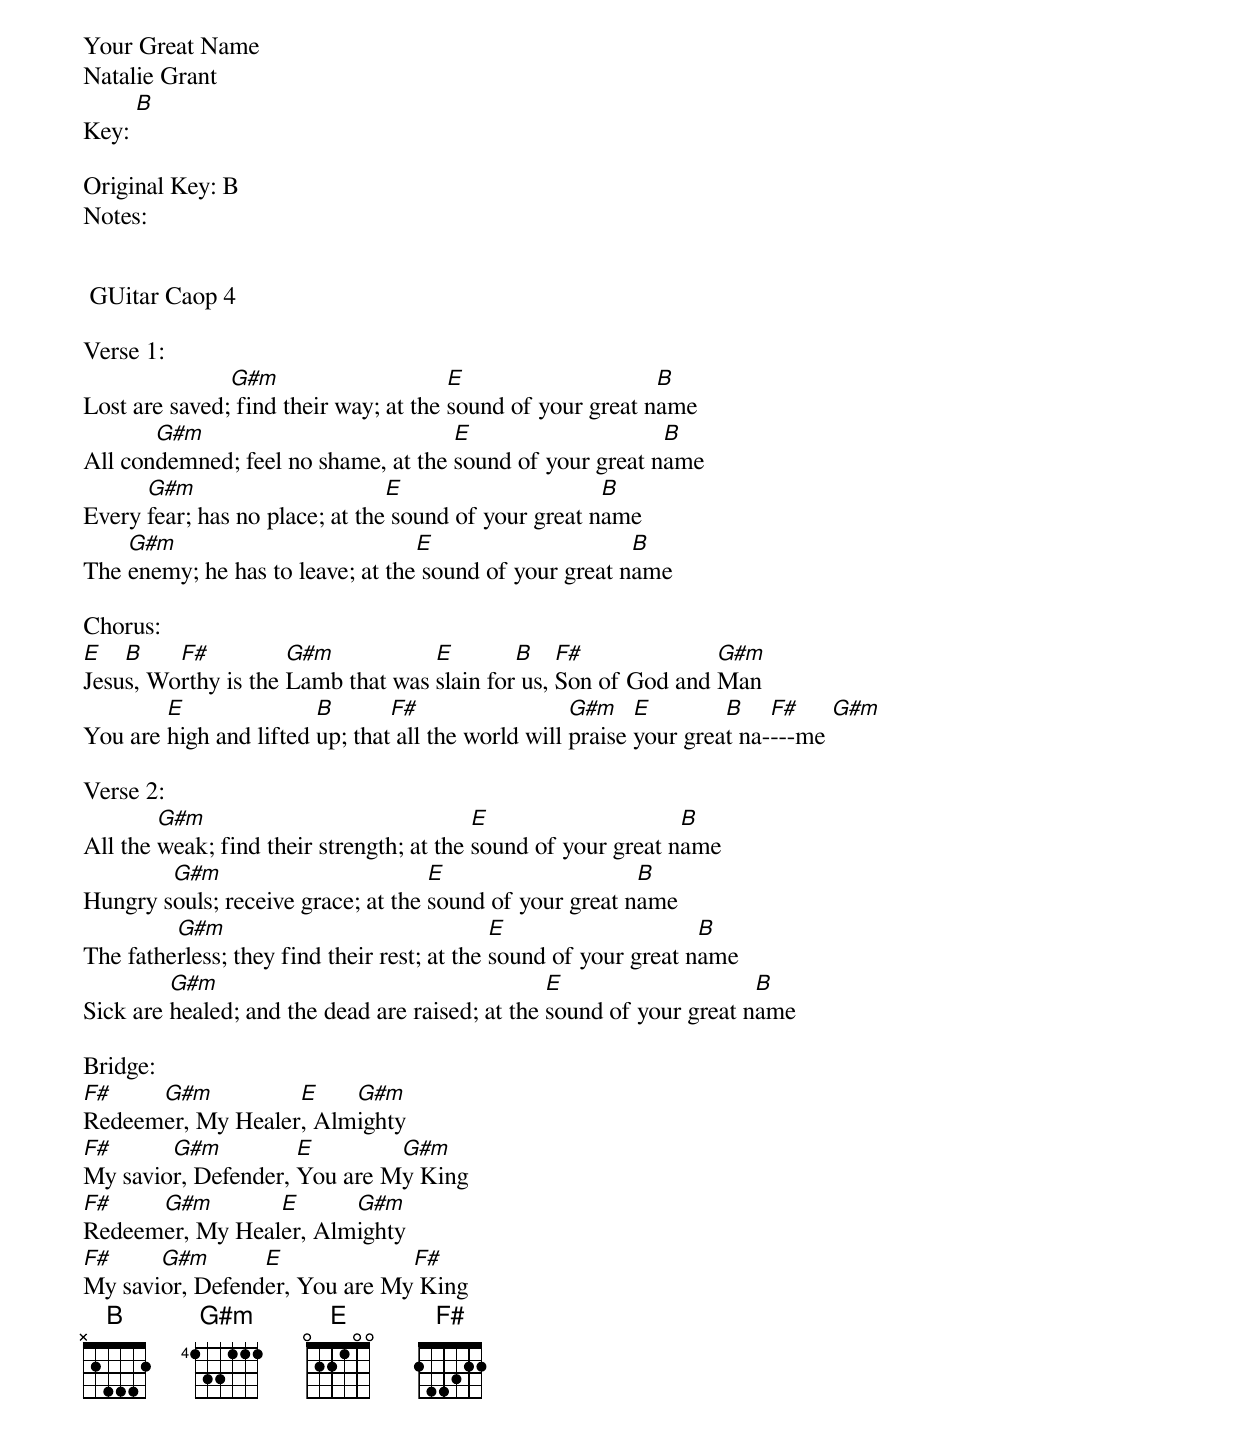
Your Great Name
Natalie Grant
Key: [B]

Original Key: B
Notes:


 GUitar Caop 4

Verse 1:
Lost are saved;[G#m] find their way; at the [E]sound of your great n[B]ame
All con[G#m]demned; feel no shame, at the [E]sound of your great n[B]ame
Every [G#m]fear; has no place; at the[E] sound of your great n[B]ame
The [G#m]enemy; he has to leave; at the[E] sound of your great n[B]ame

Chorus:
[E]Jesu[B]s, Wo[F#]rthy is the [G#m]Lamb that was [E]slain for[B] us, [F#]Son of God and [G#m]Man
You are [E]high and lifted [B]up; that[F#] all the world will [G#m]praise [E]your grea[B]t na-[F#]---me [G#m]

Verse 2:
All the [G#m]weak; find their strength; at the [E]sound of your great n[B]ame
Hungry s[G#m]ouls; receive grace; at the [E]sound of your great n[B]ame
The fathe[G#m]rless; they find their rest; at the [E]sound of your great n[B]ame
Sick are [G#m]healed; and the dead are raised; at the [E]sound of your great n[B]ame

Bridge:
[F#]Redeem[G#m]er, My Healer[E], Alm[G#m]ighty
[F#]My savio[G#m]r, Defender, [E]You are M[G#m]y King
[F#]Redeem[G#m]er, My Heal[E]er, Alm[G#m]ighty
[F#]My savi[G#m]or, Defend[E]er, You are My[F#] King
